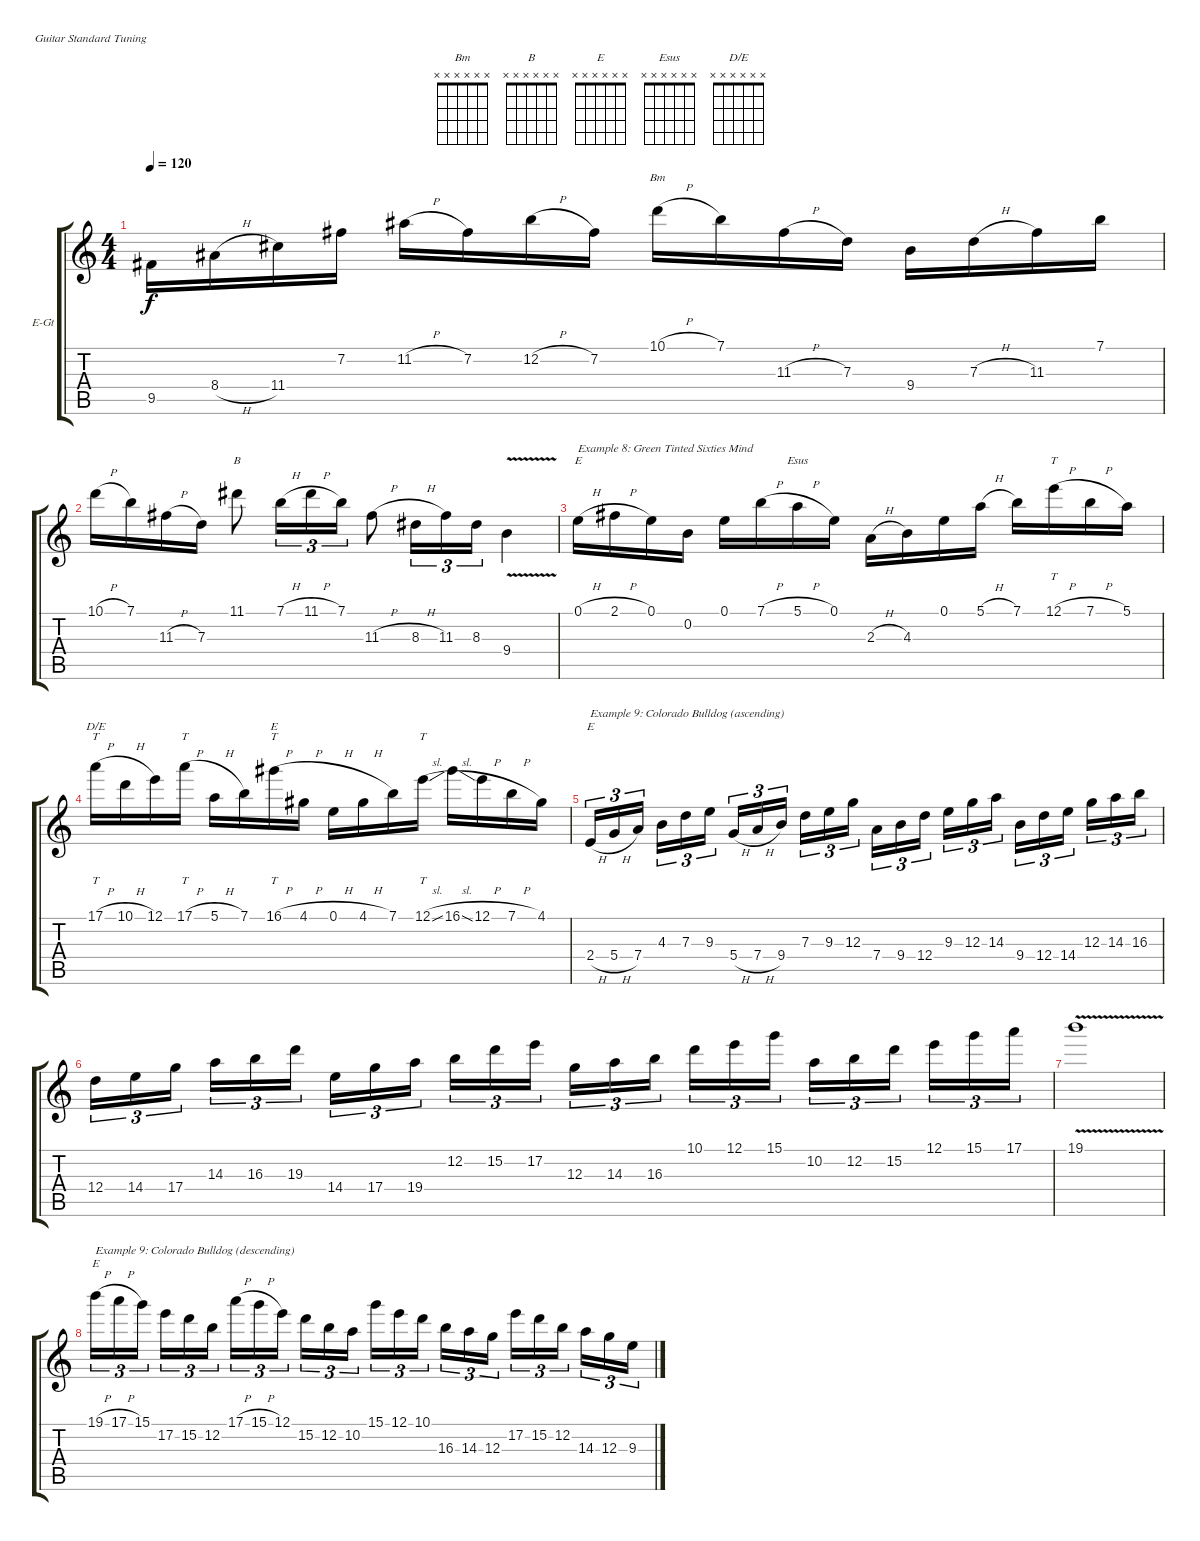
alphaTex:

\bracketExtendMode groupsimilarinstruments
\firstSystemTrackNameOrientation horizontal
\otherSystemsTrackNameOrientation horizontal
\track ("Guitar" "E-Gt") {instrument acousticgrandpiano}
\staff {score tabs}
\tuning (E4 B3 G3 D3 A2 E2)
\displaytranspose 12
\chord ("Bm" x x x x x x)
\chord ("B" x x x x x x)
\chord ("E" x x x x x x)
\chord ("Esus" x x x x x x)
\chord ("D/E" x x x x x x)
\ts (4 4)
\tempo 120
\clef g2
\ks c
9.5.16{dy f} 8.4{h}.16 11.4.16 7.2.16 11.2{h}.16 7.2.16 12.2{h}.16 7.2.16 10.1{h}.16{ch "Bm"} 7.1.16 11.3{h}.16 7.3.16 9.4.16 7.3{h}.16 11.3.16 7.1.16 |
10.1{h}.16 7.1.16 11.3{h}.16 7.3.16 11.1.8{ch "B"} 7.1{h}.16{tu (3 2)} 11.1{h}.16{tu (3 2)} 7.1.16{tu (3 2)} 11.3{h}.8 8.3{h}.16{tu (3 2)} 11.3.16{tu (3 2)} 8.3.16{tu (3 2)} 9.4{v}.4 |
0.1{h}.16{ch "E" txt "Example 8: Green Tinted Sixties Mind"} 2.1{h}.16 0.1.16 0.2.16 0.1.16 7.1{h}.16 5.1{h}.16{ch "Esus"} 0.1.16 2.3{h}.16 4.3.16 0.1.16 5.1{h}.16 7.1.16 12.1{h}.16{tt} 7.1{h}.16 5.1.16 |
17.1{h}.16{tt ch "D/E"} 10.1{h}.16 12.1.16 17.1{h}.16{tt} 5.1{h}.16 7.1.16 16.1{h}.16{tt ch "E"} 4.1{h}.16 0.1{h}.16 4.1{h}.16 7.1.16 12.1{sl}.16{tt} 16.1{sl}.16 12.1{h}.16 7.1{h}.16 4.1.16 |
2.4{h}.16{tu (3 2) ch "E" txt "Example 9: Colorado Bulldog (ascending)"} 5.4{h}.16{tu (3 2)} 7.4.16{tu (3 2)} 4.3.16{tu (3 2)} 7.3.16{tu (3 2)} 9.3.16{tu (3 2)} 5.4{h}.16{tu (3 2)} 7.4{h}.16{tu (3 2)} 9.4.16{tu (3 2)} 7.3.16{tu (3 2)} 9.3.16{tu (3 2)} 12.3.16{tu (3 2)} 7.4.16{tu (3 2)} 9.4.16{tu (3 2)} 12.4.16{tu (3 2)} 9.3.16{tu (3 2)} 12.3.16{tu (3 2)} 14.3.16{tu (3 2)} 9.4.16{tu (3 2)} 12.4.16{tu (3 2)} 14.4.16{tu (3 2)} 12.3.16{tu (3 2)} 14.3.16{tu (3 2)} 16.3.16{tu (3 2)} |
12.4.16{tu (3 2)} 14.4.16{tu (3 2)} 17.4.16{tu (3 2)} 14.3.16{tu (3 2)} 16.3.16{tu (3 2)} 19.3.16{tu (3 2)} 14.4.16{tu (3 2)} 17.4.16{tu (3 2)} 19.4.16{tu (3 2)} 12.2.16{tu (3 2)} 15.2.16{tu (3 2)} 17.2.16{tu (3 2)} 12.3.16{tu (3 2)} 14.3.16{tu (3 2)} 16.3.16{tu (3 2)} 10.1.16{tu (3 2)} 12.1.16{tu (3 2)} 15.1.16{tu (3 2)} 10.2.16{tu (3 2)} 12.2.16{tu (3 2)} 15.2.16{tu (3 2)} 12.1.16{tu (3 2)} 15.1.16{tu (3 2)} 17.1.16{tu (3 2)} |
19.1{v}.1 |
19.1{h}.16{tu (3 2) ch "E" txt "Example 9: Colorado Bulldog (descending)"} 17.1{h}.16{tu (3 2)} 15.1.16{tu (3 2)} 17.2.16{tu (3 2)} 15.2.16{tu (3 2)} 12.2.16{tu (3 2)} 17.1{h}.16{tu (3 2)} 15.1{h}.16{tu (3 2)} 12.1.16{tu (3 2)} 15.2.16{tu (3 2)} 12.2.16{tu (3 2)} 10.2.16{tu (3 2)} 15.1.16{tu (3 2)} 12.1.16{tu (3 2)} 10.1.16{tu (3 2)} 16.3.16{tu (3 2)} 14.3.16{tu (3 2)} 12.3.16{tu (3 2)} 17.2.16{tu (3 2)} 15.2.16{tu (3 2)} 12.2.16{tu (3 2)} 14.3.16{tu (3 2)} 12.3.16{tu (3 2)} 9.3.16{tu (3 2)}
